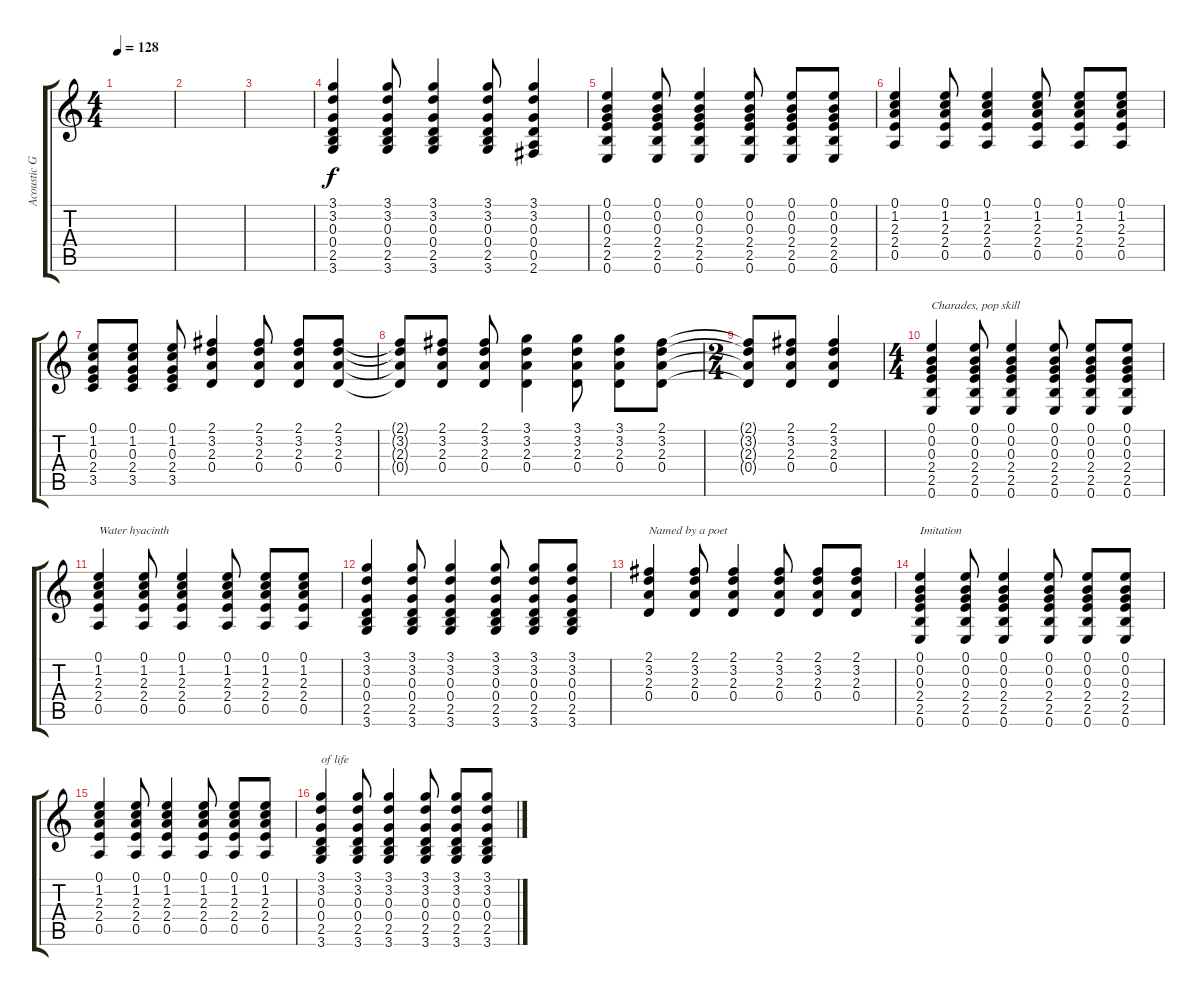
\track ("Acoustic Guitar" "Acoustic G") {instrument acousticguitarsteel}
\staff {score tabs}
\tuning (E4 B3 G3 D3 A2 E2) {hide}
\ts (4 4)
\tempo 128
\clef g2
\ks c
|
|
|
(3.1 3.2 0.3 0.4 2.5 3.6).4 (3.1 3.2 0.3 0.4 2.5 3.6).8 (3.1 3.2 0.3 0.4 2.5 3.6).4 (3.1 3.2 0.3 0.4 2.5 3.6).8 (3.1 3.2 0.3 0.4 0.5 2.6).4 |
(0.1 0.2 0.3 2.4 2.5 0.6).4 (0.1 0.2 0.3 2.4 2.5 0.6).8 (0.1 0.2 0.3 2.4 2.5 0.6).4 (0.1 0.2 0.3 2.4 2.5 0.6).8 (0.1 0.2 0.3 2.4 2.5 0.6).8 (0.1 0.2 0.3 2.4 2.5 0.6).8 |
(0.1 1.2 2.3 2.4 0.5).4 (0.1 1.2 2.3 2.4 0.5).8 (0.1 1.2 2.3 2.4 0.5).4 (0.1 1.2 2.3 2.4 0.5).8 (0.1 1.2 2.3 2.4 0.5).8 (0.1 1.2 2.3 2.4 0.5).8 |
(0.1 1.2 0.3 2.4 3.5).8 (0.1 1.2 0.3 2.4 3.5).8 (0.1 1.2 0.3 2.4 3.5).8 (2.1 3.2 2.3 0.4).4 (2.1 3.2 2.3 0.4).8 (2.1 3.2 2.3 0.4).8 (2.1 3.2 2.3 0.4).8 |
(2.1{t} 3.2{t} 2.3{t} 0.4{t}).8 (2.1 3.2 2.3 0.4).8 (2.1 3.2 2.3 0.4).8 (3.1 3.2 2.3 0.4).4 (3.1 3.2 2.3 0.4).8 (3.1 3.2 2.3 0.4).8 (2.1 3.2 2.3 0.4).8 |
\ts (2 4)
(2.1{t} 3.2{t} 2.3{t} 0.4{t}).8 (2.1 3.2 2.3 0.4).8 (2.1 3.2 2.3 0.4).4 |
\ts (4 4)
(0.1 0.2 0.3 2.4 2.5 0.6).4{txt "Charades, pop skill"} (0.1 0.2 0.3 2.4 2.5 0.6).8 (0.1 0.2 0.3 2.4 2.5 0.6).4 (0.1 0.2 0.3 2.4 2.5 0.6).8 (0.1 0.2 0.3 2.4 2.5 0.6).8 (0.1 0.2 0.3 2.4 2.5 0.6).8 |
(0.1 1.2 2.3 2.4 0.5).4{txt "Water hyacinth"} (0.1 1.2 2.3 2.4 0.5).8 (0.1 1.2 2.3 2.4 0.5).4 (0.1 1.2 2.3 2.4 0.5).8 (0.1 1.2 2.3 2.4 0.5).8 (0.1 1.2 2.3 2.4 0.5).8 |
(3.1 3.2 0.3 0.4 2.5 3.6).4 (3.1 3.2 0.3 0.4 2.5 3.6).8 (3.1 3.2 0.3 0.4 2.5 3.6).4 (3.1 3.2 0.3 0.4 2.5 3.6).8 (3.1 3.2 0.3 0.4 2.5 3.6).8 (3.1 3.2 0.3 0.4 2.5 3.6).8 |
(2.1 3.2 2.3 0.4).4{txt "Named by a poet"} (2.1 3.2 2.3 0.4).8 (2.1 3.2 2.3 0.4).4 (2.1 3.2 2.3 0.4).8 (2.1 3.2 2.3 0.4).8 (2.1 3.2 2.3 0.4).8 |
(0.1 0.2 0.3 2.4 2.5 0.6).4{txt "Imitation"} (0.1 0.2 0.3 2.4 2.5 0.6).8 (0.1 0.2 0.3 2.4 2.5 0.6).4 (0.1 0.2 0.3 2.4 2.5 0.6).8 (0.1 0.2 0.3 2.4 2.5 0.6).8 (0.1 0.2 0.3 2.4 2.5 0.6).8 |
(0.1 1.2 2.3 2.4 0.5).4 (0.1 1.2 2.3 2.4 0.5).8 (0.1 1.2 2.3 2.4 0.5).4 (0.1 1.2 2.3 2.4 0.5).8 (0.1 1.2 2.3 2.4 0.5).8 (0.1 1.2 2.3 2.4 0.5).8 |
(3.1 3.2 0.3 0.4 2.5 3.6).4{txt "of life"} (3.1 3.2 0.3 0.4 2.5 3.6).8 (3.1 3.2 0.3 0.4 2.5 3.6).4 (3.1 3.2 0.3 0.4 2.5 3.6).8 (3.1 3.2 0.3 0.4 2.5 3.6).8 (3.1 3.2 0.3 0.4 2.5 3.6).8
